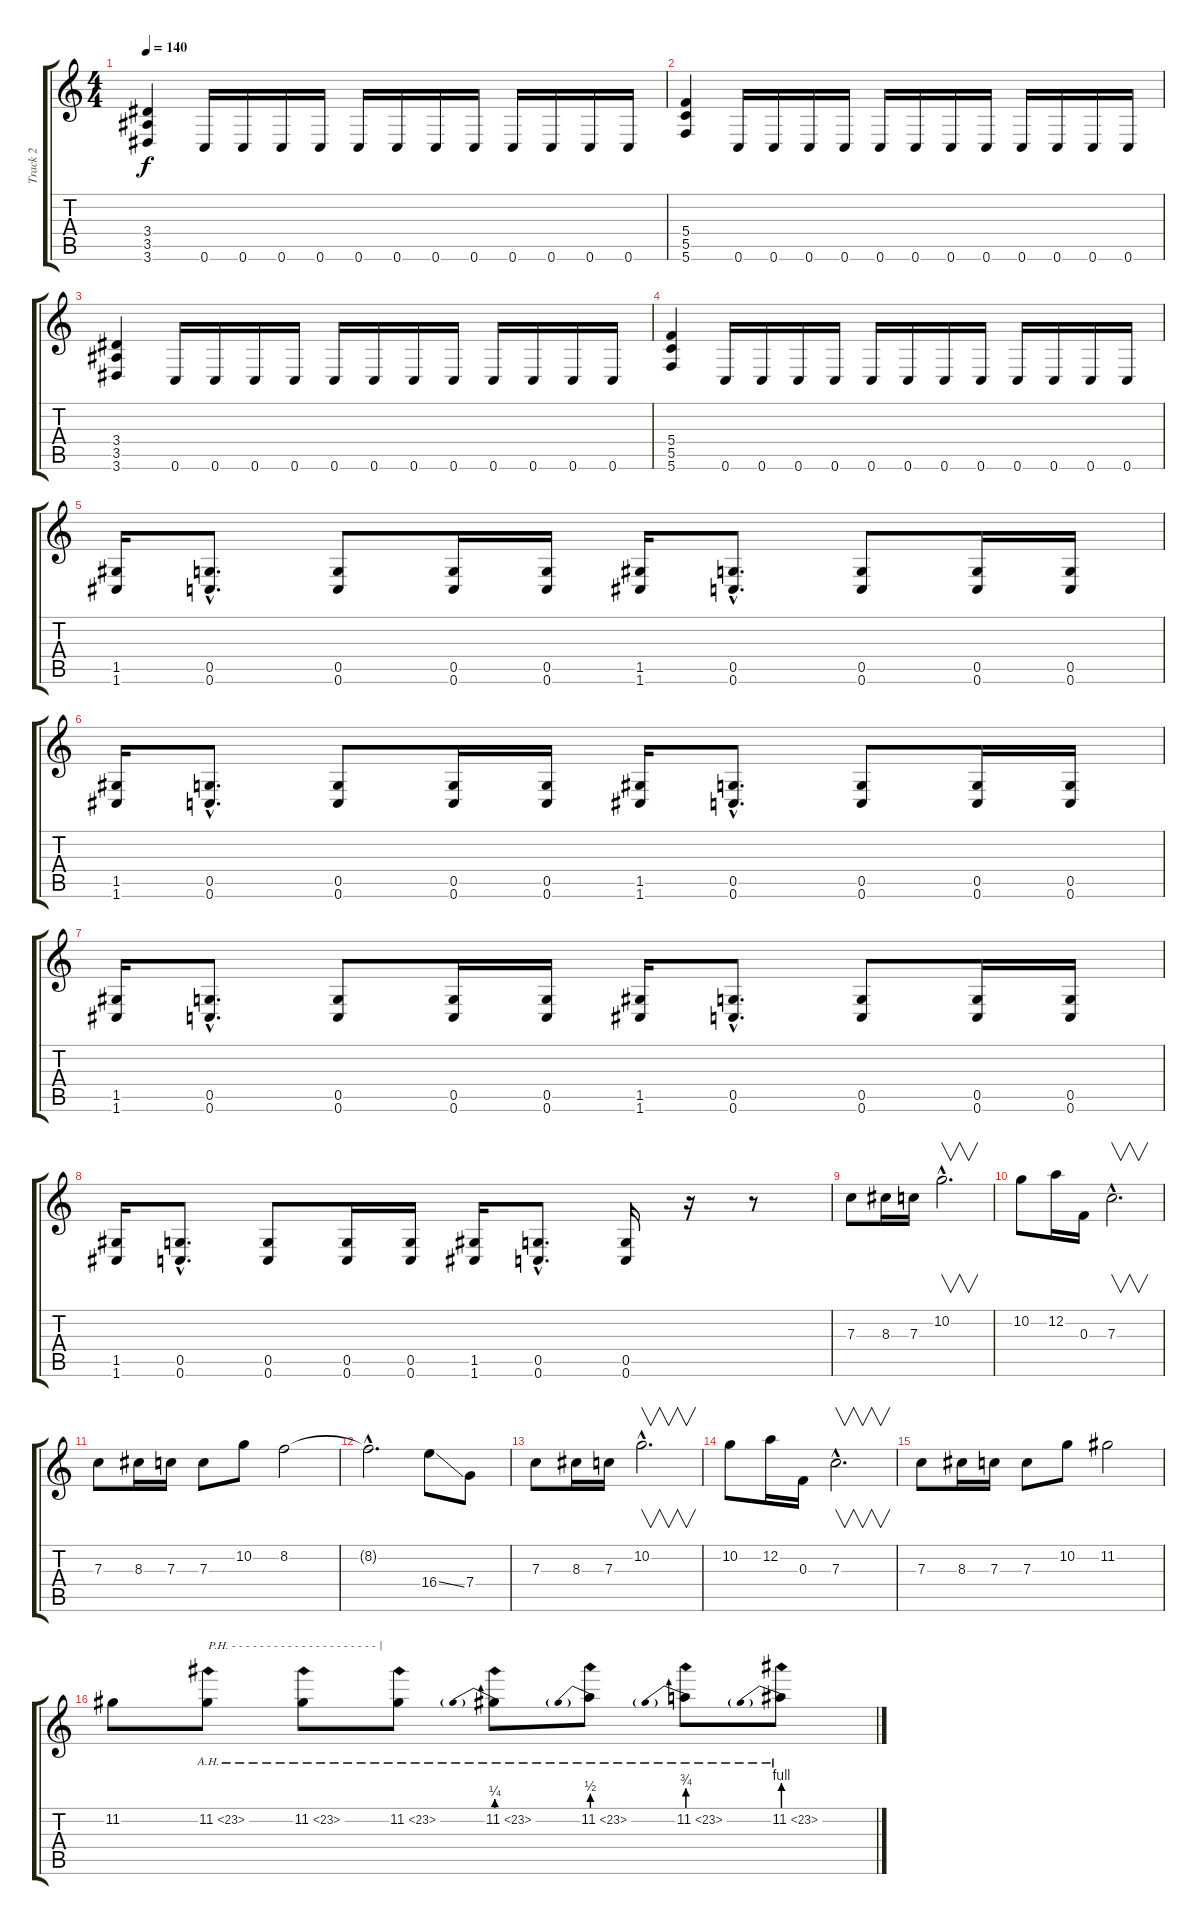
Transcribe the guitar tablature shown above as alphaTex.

\track ("Track 2" "Track 2") {instrument overdrivenguitar}
\staff {score tabs}
\tuning (D4 A3 F3 C3 G2 C2) {hide}
\ts (4 4)
\tempo 140
\clef g2
\ks c
(3.4 3.5 3.6).4{dy f} 0.6.16 0.6.16 0.6.16 0.6.16 0.6.16 0.6.16 0.6.16 0.6.16 0.6.16 0.6.16 0.6.16 0.6.16 |
(5.4 5.5 5.6).4 0.6.16 0.6.16 0.6.16 0.6.16 0.6.16 0.6.16 0.6.16 0.6.16 0.6.16 0.6.16 0.6.16 0.6.16 |
(3.4 3.5 3.6).4 0.6.16 0.6.16 0.6.16 0.6.16 0.6.16 0.6.16 0.6.16 0.6.16 0.6.16 0.6.16 0.6.16 0.6.16 |
(5.4 5.5 5.6).4 0.6.16 0.6.16 0.6.16 0.6.16 0.6.16 0.6.16 0.6.16 0.6.16 0.6.16 0.6.16 0.6.16 0.6.16 |
(1.5 1.6).16 (0.5{hac} 0.6{hac}).8{d} (0.5 0.6).8 (0.5 0.6).16 (0.5 0.6).16 (1.5 1.6).16 (0.5{hac} 0.6{hac}).8{d} (0.5 0.6).8 (0.5 0.6).16 (0.5 0.6).16 |
(1.5 1.6).16 (0.5{hac} 0.6{hac}).8{d} (0.5 0.6).8 (0.5 0.6).16 (0.5 0.6).16 (1.5 1.6).16 (0.5{hac} 0.6{hac}).8{d} (0.5 0.6).8 (0.5 0.6).16 (0.5 0.6).16 |
(1.5 1.6).16 (0.5{hac} 0.6{hac}).8{d} (0.5 0.6).8 (0.5 0.6).16 (0.5 0.6).16 (1.5 1.6).16 (0.5{hac} 0.6{hac}).8{d} (0.5 0.6).8 (0.5 0.6).16 (0.5 0.6).16 |
(1.5 1.6).16 (0.5{hac} 0.6{hac}).8{d} (0.5 0.6).8 (0.5 0.6).16 (0.5 0.6).16 (1.5 1.6).16 (0.5{hac} 0.6{hac}).8{d} (0.5 0.6).16 r.16 r.8 |
7.3.8 8.3.16 7.3.16 10.2{hac}.2{v d} |
10.2.8 12.2.16 0.3.16 7.3{hac}.2{v d} |
7.3.8 8.3.16 7.3.16 7.3.8 10.2.8 8.2.2 |
8.2{hac t}.2{d} 16.4{ss}.8 7.4.8 |
7.3.8 8.3.16 7.3.16 10.2{hac}.2{v d} |
10.2.8 12.2.16 0.3.16 7.3{hac}.2{v d} |
7.3.8 8.3.16 7.3.16 7.3.8 10.2.8 11.2.2 |
11.2.8 11.2{ah 12}.8{txt "P.H. - - - - - - - - - - - - - - - - - - - - - |"} 11.2{ah 12}.8 11.2{ah 12}.8 11.2{be (prebend 0 1 60 1) ah 12}.8 11.2{be (prebend 0 2 60 2) ah 12}.8 11.2{be (prebend 0 3 60 3) ah 12}.8 11.2{be (prebend 0 4 60 4) ah 12}.8
